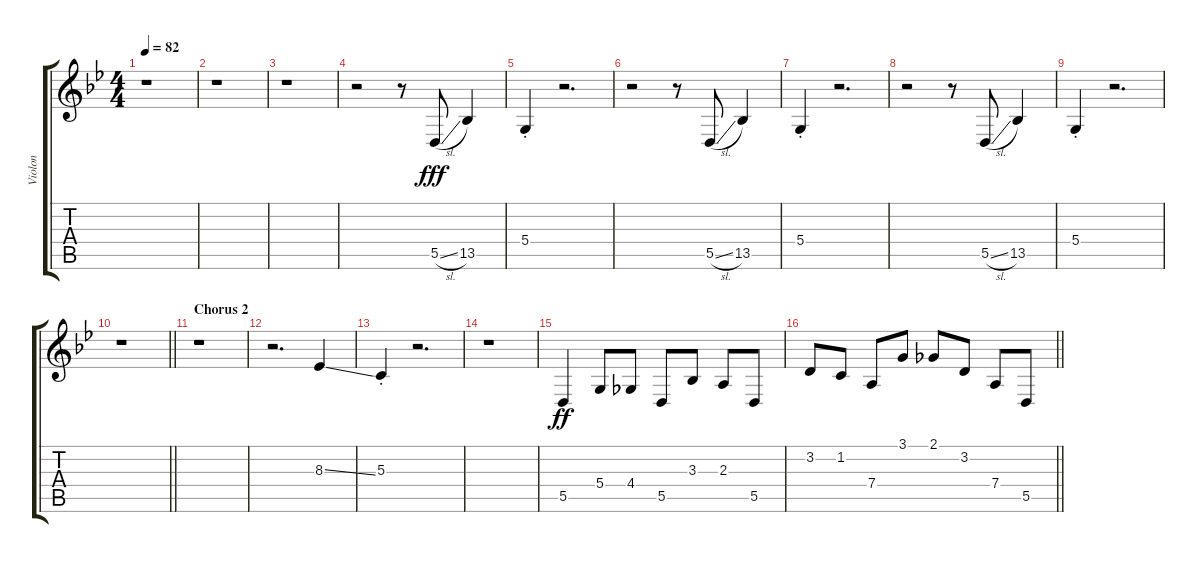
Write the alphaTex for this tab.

\track ("Violon" "Violon") {instrument stringensemble1}
\staff {score tabs}
\tuning (E4 B3 G3 D3 A2 E2) {hide}
\ts (4 4)
\tempo 82
\clef g2
\ks gminor
r.1{dy ff} |
r.1 |
r.1 |
r.2 r.8 5.5{sl}.8{dy fff} 13.5.4 |
5.4{st}.4 r.2{d} |
r.2 r.8 5.5{sl}.8 13.5.4 |
5.4{st}.4 r.2{d} |
r.2 r.8 5.5{sl}.8 13.5.4 |
5.4{st}.4 r.2{d} |
\barLineRight lightlight
r.1 |
\section ("" "Chorus 2")
r.1 |
r.2{d} 8.3{ss}.4 |
5.3{st}.4 r.2{d} |
r.1 |
5.5.4{dy ff} 5.4.8 4.4.8 5.5.8 3.3.8 2.3.8 5.5.8 |
\barLineRight lightlight
3.2.8 1.2.8 7.4.8 3.1.8 2.1.8 3.2.8 7.4.8 5.5.8
